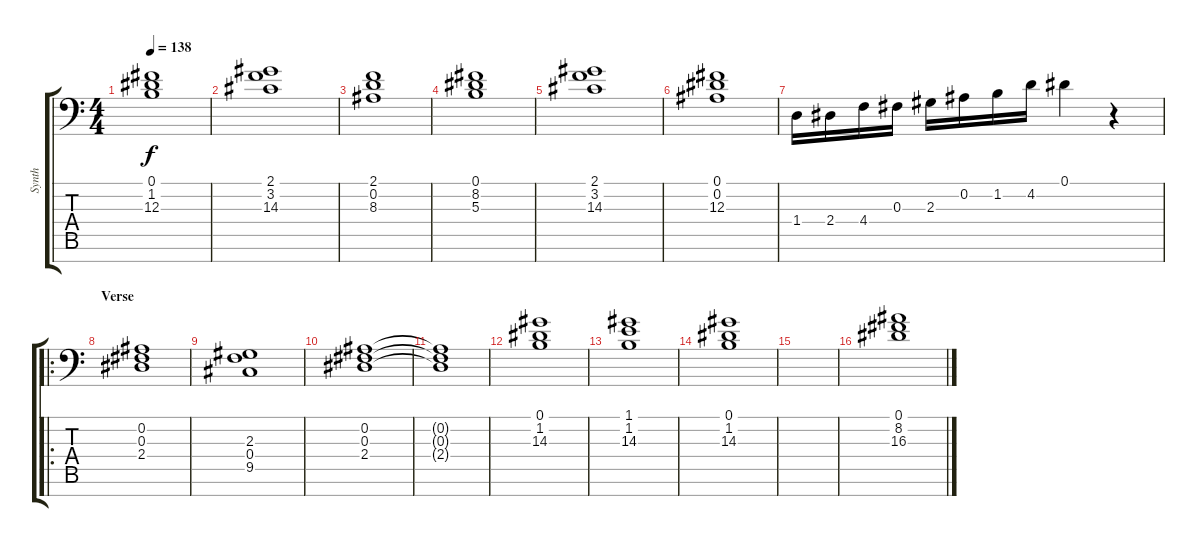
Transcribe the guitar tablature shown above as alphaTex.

\track ("Synth" "Synth") {instrument lead8bassandlead}
\staff {score tabs}
\tuning (Eb4 Bb3 Gb3 Db3 Ab2 Eb2 Bb1) {hide}
\ts (4 4)
\tempo 138
\clef f4
\ks c
(0.1 1.2 12.3).1{dy f} |
(2.1 3.2 14.3).1 |
(2.1 0.2 8.3).1 |
(0.1 8.2 5.3).1 |
(2.1 3.2 14.3).1 |
(0.1 0.2 12.3).1 |
1.4.16 2.4.16 4.4.16 0.3.16 2.3.16 0.2.16 1.2.16 4.2.16 0.1.4 r.4 |
\ro
\section ("" "Verse")
(0.2 0.3 2.4).1 |
(2.3 0.4 9.5).1 |
(0.2 0.3 2.4).1 |
(0.2{t} 0.3{t} 2.4{t}).1 |
(0.1 1.2 14.3).1 |
(1.1 1.2 14.3).1 |
(0.1 1.2 14.3).1 |
|
(0.1 8.2 16.3).1
